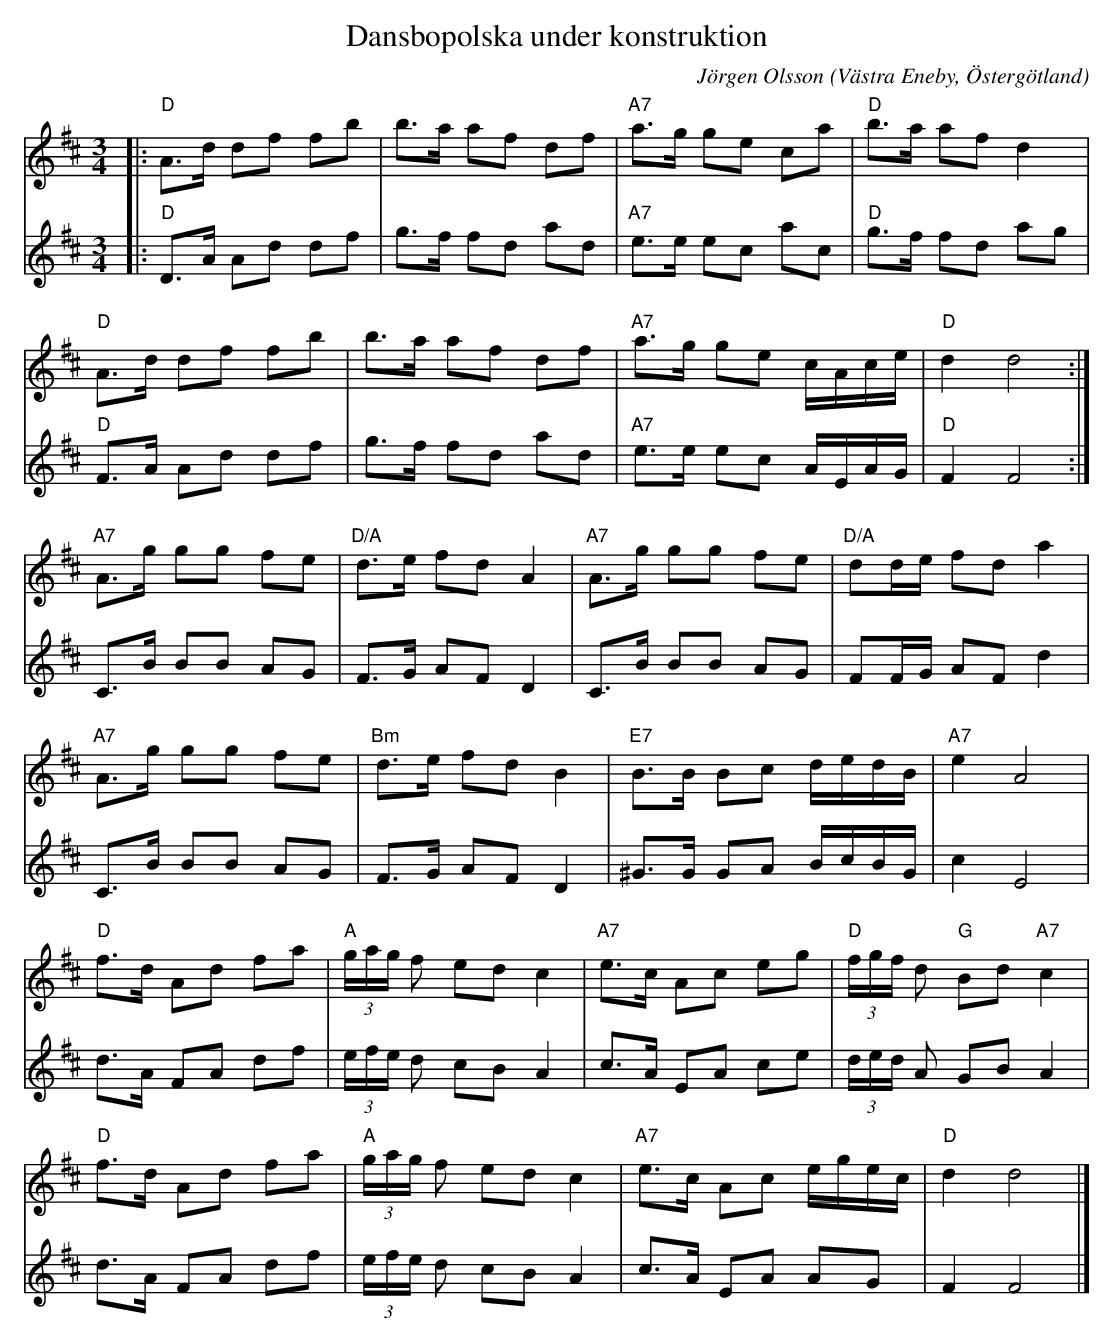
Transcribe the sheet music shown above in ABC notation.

X:1
T:Dansbopolska under konstruktion
C:Jörgen Olsson
O:Västra Eneby, Östergötland
M:3/4
L:1/8
K:D
V:1
|:"D"A>d df fb|b>a af df|"A7"a>g ge ca|"D"b>a af d2|
"D"A>d df fb|b>a af df|"A7"a>g ge c/A/c/e/|"D"d2 d4:|
"A7"A>g gg fe|"D/A"d>e fd A2|"A7"A>g gg fe|"D/A" dd/e/ fd a2|
"A7"A>g gg fe|"Bm"d>e fd B2|"E7"B>B Bc d/e/d/B/|"A7" e2 A4|
"D"f>d Ad fa|"A"(3g/a/g/ f ed c2|"A7"e>c Ac eg|"D"(3f/g/f/ d "G"Bd "A7"c2|
"D"f>d Ad fa|"A"(3g/a/g/ f ed c2|"A7"e>c Ac e/g/e/c/|"D"d2 d4 |]
V:2
|:"D"D>A Ad df|g>f fd ad|"A7"e>e ec ac|"D"g>f fd ag|
"D"F>A Ad df|g>f fd ad|"A7"e>e ec A/E/A/G/|"D"F2 F4:|
C>B BB AG|F>G AF D2|C>B BB AG| FF/G/ AF d2|
C>B BB AG|F>G AF D2|^G>G GA B/c/B/G/| c2 E4|
d>A FA df|(3e/f/e/ d cB A2|c>A EA ce|(3d/e/d/ A GB A2|
d>A FA df|(3e/f/e/ d cB A2|c>A EA AG|F2 F4 |]
